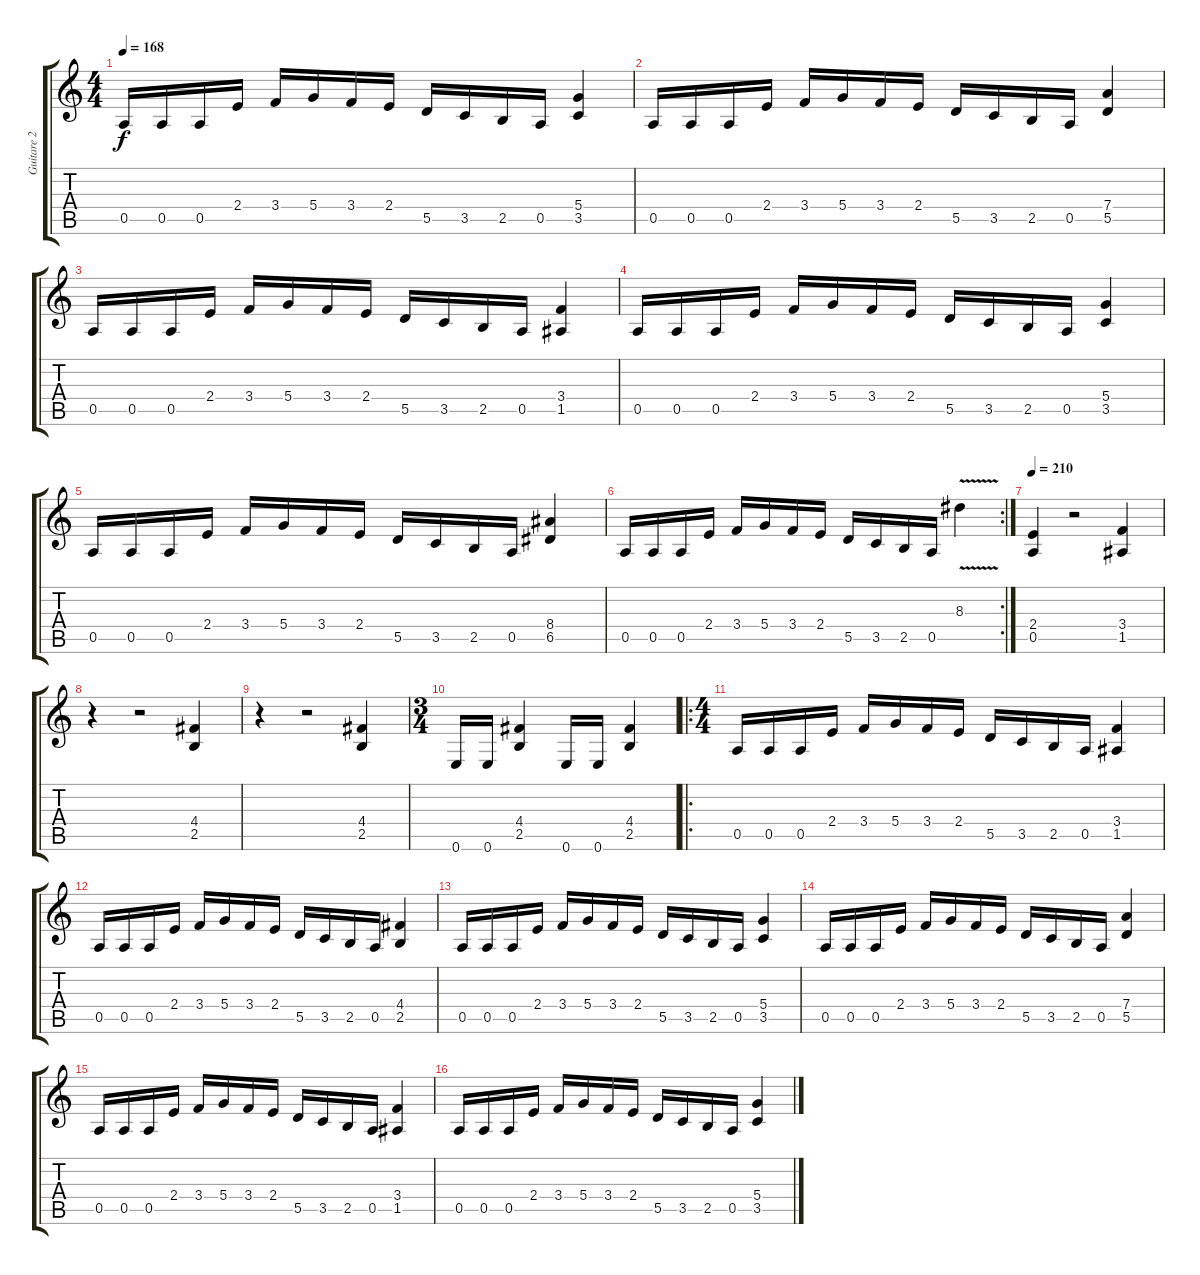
\track ("Guitare 2" "Guitare 2") {instrument distortionguitar}
\staff {score tabs}
\tuning (E4 B3 G3 D3 A2 E2) {hide}
\ts (4 4)
\tempo 168
\clef g2
\ks c
0.5.16{dy f} 0.5.16 0.5.16 2.4.16 3.4.16 5.4.16 3.4.16 2.4.16 5.5.16 3.5.16 2.5.16 0.5.16 (5.4 3.5).4 |
0.5.16 0.5.16 0.5.16 2.4.16 3.4.16 5.4.16 3.4.16 2.4.16 5.5.16 3.5.16 2.5.16 0.5.16 (7.4 5.5).4 |
0.5.16 0.5.16 0.5.16 2.4.16 3.4.16 5.4.16 3.4.16 2.4.16 5.5.16 3.5.16 2.5.16 0.5.16 (3.4 1.5).4 |
0.5.16 0.5.16 0.5.16 2.4.16 3.4.16 5.4.16 3.4.16 2.4.16 5.5.16 3.5.16 2.5.16 0.5.16 (5.4 3.5).4 |
0.5.16 0.5.16 0.5.16 2.4.16 3.4.16 5.4.16 3.4.16 2.4.16 5.5.16 3.5.16 2.5.16 0.5.16 (8.4 6.5).4 |
\rc 2
0.5.16 0.5.16 0.5.16 2.4.16 3.4.16 5.4.16 3.4.16 2.4.16 5.5.16 3.5.16 2.5.16 0.5.16 8.3{v}.4 |
\tempo 210
(2.4 0.5).4 r.2 (3.4 1.5).4 |
r.4 r.2 (4.4 2.5).4 |
r.4 r.2 (4.4 2.5).4 |
\ts (3 4)
0.6.16 0.6.16 (4.4 2.5).4 0.6.16 0.6.16 (4.4 2.5).4 |
\ro
\ts (4 4)
0.5.16 0.5.16 0.5.16 2.4.16 3.4.16 5.4.16 3.4.16 2.4.16 5.5.16 3.5.16 2.5.16 0.5.16 (3.4 1.5).4 |
0.5.16 0.5.16 0.5.16 2.4.16 3.4.16 5.4.16 3.4.16 2.4.16 5.5.16 3.5.16 2.5.16 0.5.16 (4.4 2.5).4 |
0.5.16 0.5.16 0.5.16 2.4.16 3.4.16 5.4.16 3.4.16 2.4.16 5.5.16 3.5.16 2.5.16 0.5.16 (5.4 3.5).4 |
0.5.16 0.5.16 0.5.16 2.4.16 3.4.16 5.4.16 3.4.16 2.4.16 5.5.16 3.5.16 2.5.16 0.5.16 (7.4 5.5).4 |
0.5.16 0.5.16 0.5.16 2.4.16 3.4.16 5.4.16 3.4.16 2.4.16 5.5.16 3.5.16 2.5.16 0.5.16 (3.4 1.5).4 |
0.5.16 0.5.16 0.5.16 2.4.16 3.4.16 5.4.16 3.4.16 2.4.16 5.5.16 3.5.16 2.5.16 0.5.16 (5.4 3.5).4
